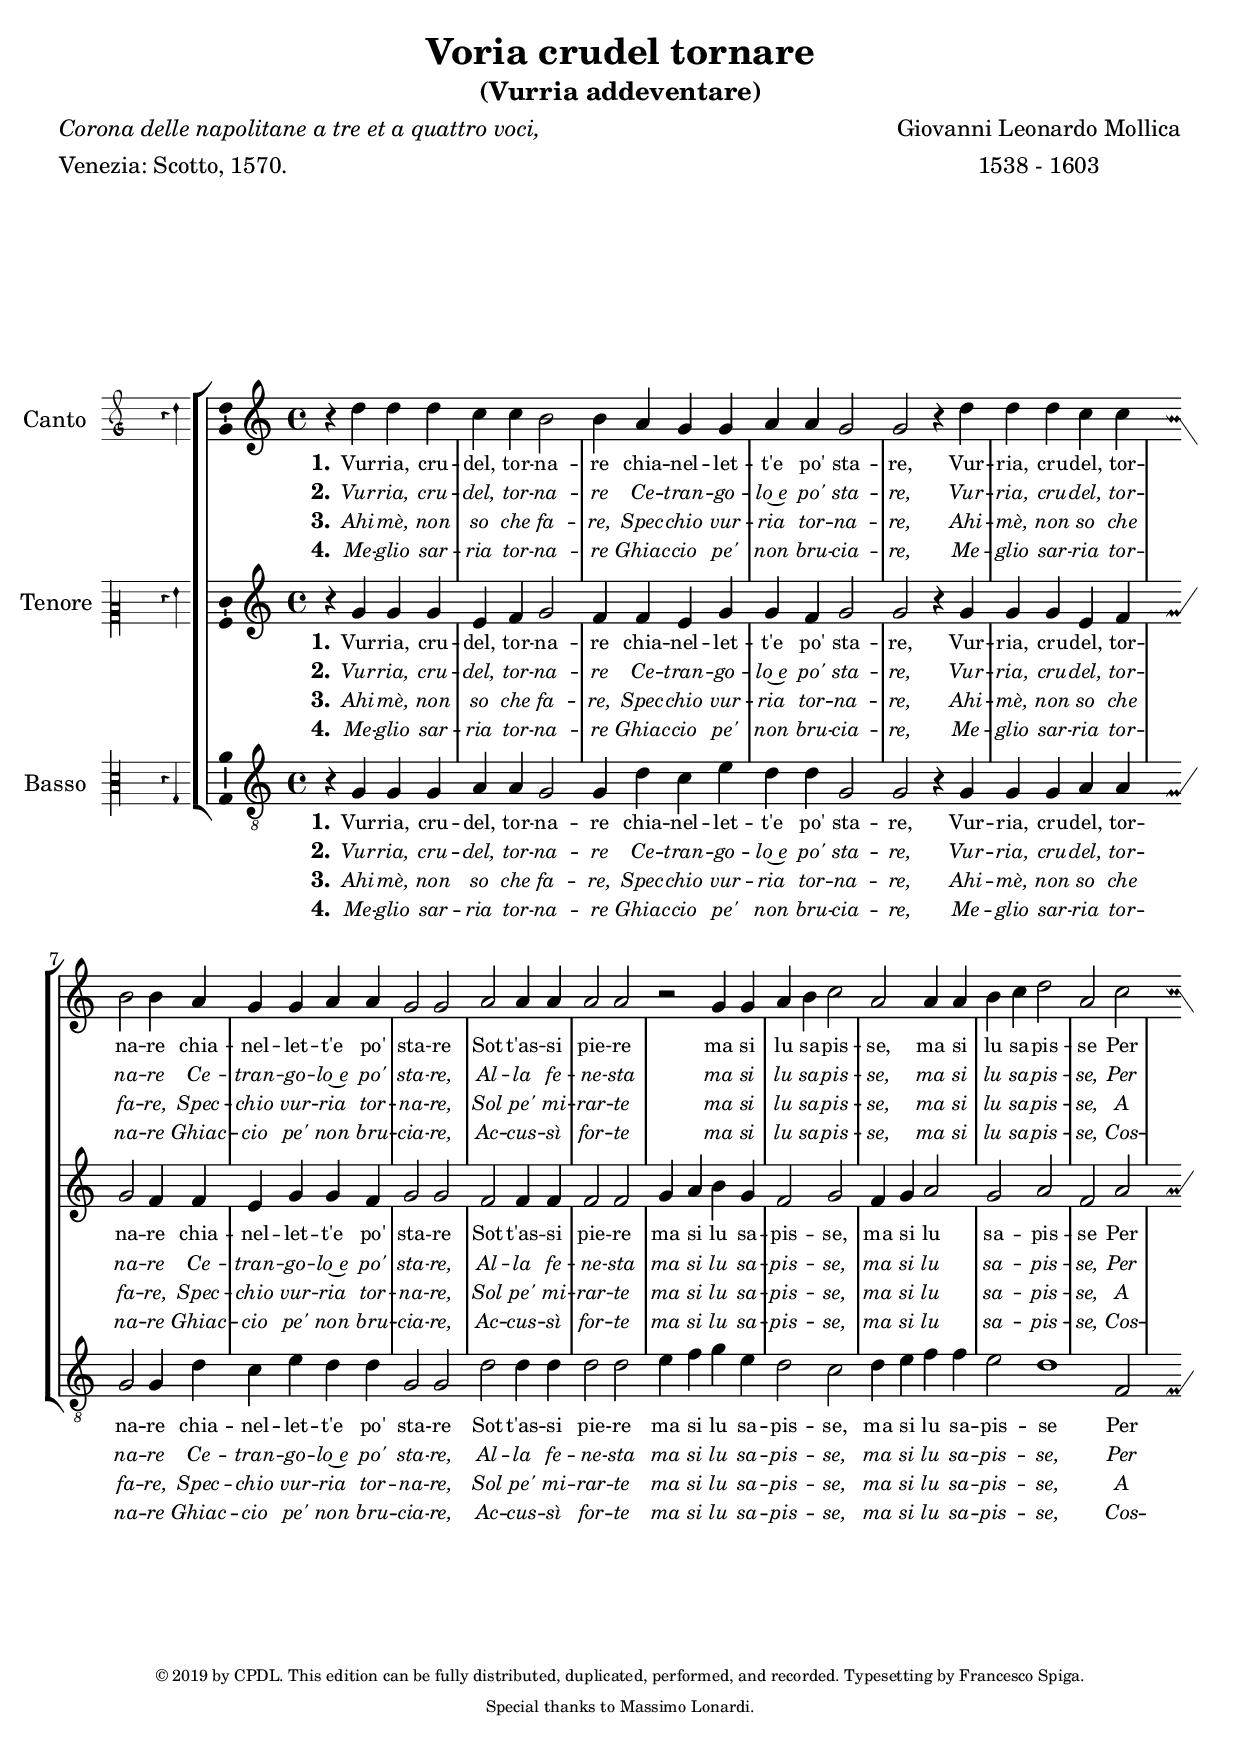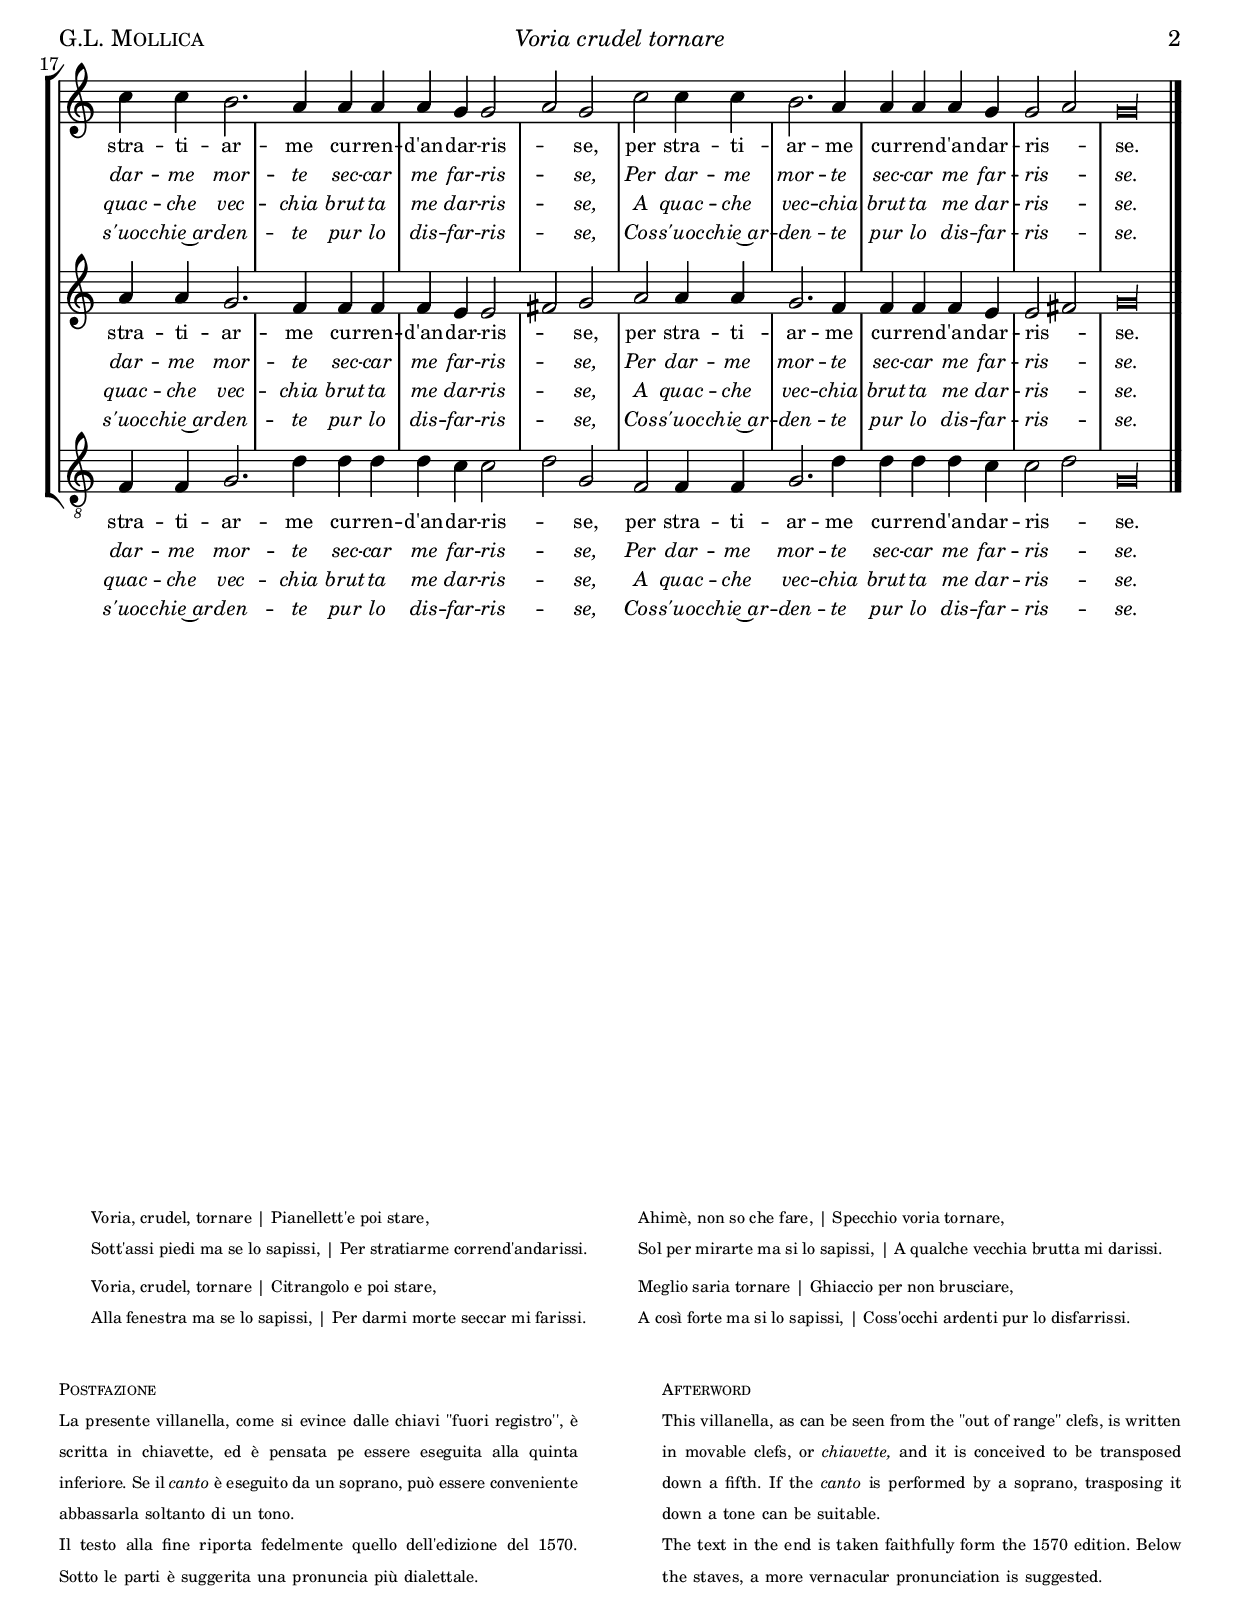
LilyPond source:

% Created on Mon Apr 25 18:01:47 CEST 2011
\version "2.18.2"



ss = \once \set suggestAccidentals = ##t

incipit =
#(define-music-function (parser location incipit-music) (ly:music?)
#{
\once \override Staff.InstrumentName.self-alignment-X = #RIGHT
\once \override Staff.InstrumentName.self-alignment-Y = ##f
\once \override Staff.InstrumentName.padding = #0.3
\once \override Staff.InstrumentName.stencil =
#(lambda (grob)
(let* ((instrument-name (ly:grob-property grob 'long-text)))
(set! (ly:grob-property grob 'long-text)
#{ \markup
\score
{
{ \context MensuralStaff \with {
instrumentName = #instrument-name
\remove "Time_signature_engraver"
} $incipit-music
}

\layout { $(ly:grob-layout grob)
line-width = \indent
indent =
% primitive-eval is probably easiest for
% escaping lexical closure and evaluating
% everything respective to (current-module).
#(primitive-eval
'(or (false-if-exception (- indent incipit-width))
(* 0.5 indent)))
ragged-right = ##f
ragged-last = ##f
system-count = #1 }
}
#})
(system-start-text::print grob)))
#}) 

htitle=\markup \italic {"Voria crudel tornare"}
hcomposer=\markup { \smallCaps "G.L. Mollica" }
corsivo=\override LyricText.font-shape = #'italic
tondo =\revert Lyrics.LyricText.font-shape

global = {
  
  \autoBeamOff
  \override Staff.BarLine #'transparent = ##t
  \key g \mixolydian
  \override NoteHead #'style = #'baroque
  
   \repeat unfold 25 { \skip 1  }
   
 
  % the final bar line is not interrupted
  \revert Staff.BarLine #'transparent
   
  
  
  
  \bar "|."  \stopStaff
  
  
  
  
}

staffSoprano = 
	
	\relative c'' {
		\time 4/4
	\override Score.MetronomeMark #'stencil = ##f
	
	%\set Staff.instrumentName = "Canto "
	\set Staff.midiInstrument = "orchestral harp"
	
	\clef treble
	

r4 d d d
c c b2
b4 a g g
a a g2
g2 r4 d' d d
c c b2
b4 a g g
a a g2
g2
a2 a4 a
a2 a
r2 g4 g a b
c2 a
a4 a b c
d2 a
c2 c4 c
b2. a4
a a a g
g2 a
g2 c2 c4 c
b2. a4
a a a g
g2 a
g\longa*1/4


 
                    
                    
  } 
  	
	


staffAlto = 
	
	\relative c'' { 
		%\set Staff.instrumentName = "Tenore"
	\set Staff.midiInstrument = "orchestral harp"
	
	\clef treble
	
	r4 g g g
	e f g2
	f4 f e g
	g f g2
	g r4 g g g
	e f g2
	f4 f e g
	g f g2
	g 
	f2 f4 f
	f2 f
	g4 a b g
	f2 g
	f4 g a2
	g a
	f2 a
	a4 a g2.
	f4 f f
	f4 e e2
	fis g
	a
	a4 a g2.
	f4 f f
	f4 e e2
	fis g\longa*1/4
	
	
	
	


 
	}


staffTenor = 
	
	\relative c' {
		
		%\set Staff.instrumentName = "Tenore"
	\set Staff.midiInstrument = "orchestral harp"
	
	\clef "G_8"
	
        r4 g4 g g
        a a g2
        g4 d' c e 
        d4 d g,2
        g r4 g4 
        g g
        a a g2
        g4 d' c e 
        d4 d g,2
        g d'2
        d4 d d2
        d e4 f
        g e d2
        c2 d4 e
        f f e2
        d1
        f,2 f4 f
        g2. d'4
        d d d c
        c2 d
        g, f2
        f4 f g2.
        d'4 d d
        d c c2
        d
        g,\longa*1/4
	
 
  
	}






testoa = \lyricmode { \set stanza = "1."
                      

Vur -- ria, cru -- del, tor -- na -- re
chia -- nel -- let -- t'e po' sta -- re,
Vur -- ria, cru -- del, tor -- na -- re
chia -- nel -- let -- t'e po' sta -- re
Sot -- t'as -- si pie -- re ma si lu sa -- pis -- se,
ma si lu sa -- pis -- se
Per stra -- ti -- ar -- me cur -- ren -- d'an -- dar -- ris -- _ se,
per stra -- ti -- ar -- me cur -- ren -- d'an -- dar -- ris -- _ se.
 

    
}


testoaa = \lyricmode { \set stanza = "2." \corsivo
                       

  Vur -- ria, cru -- del, tor -- na -- re
  Ce -- tran -- go -- lo~e po' sta -- re,
   Vur -- ria, cru -- del, tor -- na -- re
  Ce -- tran -- go -- lo~e po' sta -- re,
   Al -- la fe -- ne -- sta ma si lu sa -- pis -- se,
   ma si lu sa -- pis -- se,
   Per dar -- me mor -- te sec -- car me far -- ris -- _ se,
   Per dar -- me mor -- te sec -- car me far -- ris -- _ se.
 
 
 
                       
}

testoaaa = \lyricmode { 
  
\set stanza = "3." \corsivo

  Ahi -- mè, non so che fa -- re,
  Spec -- chio vur -- ria tor -- na -- re,
  Ahi -- mè, non so che fa -- re,
  Spec -- chio vur -- ria tor -- na -- re,
   Sol pe' mi -- rar -- te ma si lu sa -- pis -- se,
   ma si lu sa -- pis -- se,
   A quac -- che vec -- chia brut -- ta me dar -- ris -- _ se,
    A quac -- che vec -- chia brut -- ta me dar -- ris -- _ se.



                       
}


testoaaaa = \lyricmode { 
  
\set stanza = "4." \corsivo
 
  Me -- glio sar -- ria tor -- na -- re
  Ghiac -- cio pe' non bru -- cia -- re,
  Me -- glio sar -- ria tor -- na -- re
  Ghiac -- cio pe' non bru -- cia -- re,
  Ac -- cus -- sì for -- te ma si lu sa -- pis -- se,
   ma si lu sa -- pis -- se,
   Cos -- s'uoc -- chie~ar -- den -- te pur lo dis -- far -- ris -- _ se,
   Cos -- s'uoc -- chie~ar -- den -- te pur lo dis -- far -- ris -- _ se.



                       
}



testob = \lyricmode { 
    
\set stanza = "1."



 
  
}

testobb = \lyricmode { \corsivo
                       
\set stanza = "2."




                       
}

testobbb = \lyricmode { 
  
  
  \set stanza = "3."
  \corsivo
  

  

  
}


testobbbb = \lyricmode { 
  
  
  \set stanza = "4."
  \corsivo


  
}


testoc = \lyricmode {
  
\set stanza = "1."



    
}

testocc = \lyricmode { \set stanza = "2." \corsivo
  

                       
  
  
    
}

testoccc = \lyricmode { \set stanza = "3." \corsivo
  

    
}

testocccc = \lyricmode { \set stanza = "4." \corsivo
  

    
}


incipitcantus=\new MensuralVoice = "incipitcantus" <<
s1
{ \relative c'' {
\clef "petrucci-g"
\key g \mixolydian
r4 d4
  }
}
>>

incipitaltus=\new MensuralVoice = "incipitcantusII" <<
s1

{ \relative c'' {
\clef "petrucci-c2"
\key g \mixolydian
r4 g4 
  }
}
>>

incipittenor=\new MensuralVoice = "incipitaltus" <<
s1

{ \relative c' {
\clef "petrucci-c3"
\key g \mixolydian
r4 g4

  }
}
>>



\book {

\paper{
	evenHeaderMarkup=\markup  \fill-line { \hcomposer \htitle \fromproperty #'page:page-number-string   }
	oddHeaderMarkup= \markup  \fill-line { \on-the-fly #not-first-page \fromproperty #'page:page-number-string \on-the-fly #not-first-page \htitle \on-the-fly #not-first-page \hcomposer   }
	system-system-spacing =
	#'((basic-distance . 10) (minimum-distance . 0) (padding . 3))
  }

	
\header {
	title = "Voria crudel tornare"
	subtitle = "(Vurria addeventare)"
	composer = \markup \center-column { "Giovanni Leonardo Mollica" "1538 - 1603" }
	poet = \markup \left-column { \line {\italic "Corona delle napolitane a tre et a quattro voci," } \line{ Venezia: Scotto, 1570.} }
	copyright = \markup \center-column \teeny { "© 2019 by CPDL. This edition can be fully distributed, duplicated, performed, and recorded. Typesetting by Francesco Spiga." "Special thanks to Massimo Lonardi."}
	
}


\score { 
  
<<
	\new StaffGroup = choirStaff 	<<
	  
		  \new Voice = "cantus" <<
		          \global
		           \set Staff.instrumentName =  #"Canto  "
		           \incipit \incipitcantus
		           \staffSoprano
		            >>
		               
		           \new Lyrics \lyricsto "cantus" { \testoa } 
		           \new Lyrics \lyricsto "cantus" { \testoaa }
		           \new Lyrics \lyricsto "cantus" { \testoaaa }
		           \new Lyrics \lyricsto "cantus" { \testoaaaa }
		        
		     
		  \new Voice = "altus" <<
		          \global
		           \set Staff.instrumentName = #"Tenore "
		           \incipit \incipitaltus
		           \staffAlto
		            >>
		               
		           \new Lyrics \lyricsto "altus" {\testoa }
		           \new Lyrics \lyricsto "altus" {\testoaa }
		           \new Lyrics \lyricsto "altus" {\testoaaa }
		           \new Lyrics \lyricsto "altus" {\testoaaaa }
		           
		  
		   \new Voice = "tenor" <<
		          \global
		           \set Staff.instrumentName =  #"Basso  "
		           \incipit \incipittenor
		           \staffTenor
		            >>
		               
		           \new Lyrics \lyricsto "tenor" {\testoa }
		           \new Lyrics \lyricsto "tenor" {\testoaa }
		           \new Lyrics \lyricsto "tenor" {\testoaaa }
		           \new Lyrics \lyricsto "tenor" {\testoaaaa }
		          
		
		  
	>>
         >>
         
 \layout {    ragged-last=##f
  	  indent = 2.5\cm
  	  incipit-width = 1.5\cm
  	  
  	  \context {
         \Score
         
         
       }
 \context {
      \Staff
      \consists Custos_engraver
      \override Custos #'style = #'mensural
   
    
    }
    
    \context {
    \Voice
    \consists "Ambitus_engraver"
  }
    
    \context {
      \Lyrics
      % **** Prevents lyrics from running too close together
      \override LyricSpace #'minimum-distance = #0.6
      % **** Makes the text of lyrics a little smaller
      \override LyricText #'font-size = #-1
      % **** Moves lines of lyrics closer together
      \override VerticalAxisGroup #'minimum-Y-extent = #'(-1 . 1)
    }
  }
}

\score {
  
 <<
   
   \new Staff \transpose g c \staffSoprano
    \new Staff \transpose g c \staffAlto
     \new Staff \transpose g c \staffTenor
 >>
   
   \midi { \context {
      \Score
      tempoWholesPerMinute = #(ly:make-moment 38 1)
    }
  
}

}
         
  

	
 
	
	

	


\markup { \teeny
  \fill-line {
    \hspace #0.1 % moves the column off the left margin;
     % can be removed if space on the page is tight
     \column {
      \line  { 
        \column {
       "Voria, crudel, tornare | Pianellett'e poi stare,"
"Sott'assi piedi ma se lo sapissi, | Per stratiarme corrend'andarissi."
			
        }
      }
      \combine \null \vspace #0.1 % adds vertical spacing between verses
      \line { 
        \column {
          

     "Voria, crudel, tornare | Citrangolo e poi stare,"
   "Alla fenestra ma se lo sapissi, | Per darmi morte seccar mi farissi."


        }
      }
      
       
    }
    \hspace #0.1 % adds horizontal spacing between columns;
    \column {
      \line { 
        \column {
         
        "Ahimè, non so che fare, | Specchio voria tornare,"
   "Sol per mirarte ma si lo sapissi, | A qualche vecchia brutta mi darissi."


        }
      }
      \combine \null \vspace #0.1 % adds vertical spacing between verses
      \line { 
        \column {
         

      "Meglio saria tornare | Ghiaccio per non brusciare,"
   "A così forte ma si lo sapissi, | Coss'occhi ardenti pur lo disfarrissi."


        }
      }
      
           
      
      
    }
  \hspace #0.1 % gives some extra space on the right margin;
  % can be removed if page space is tight
  }
}

\markup { \vspace #2 \teeny 
	
	\fill-line {
		
	\column {
		 \override #'(line-width . 50)
		
		\line { \smallCaps { "Postfazione" } }
		\override #'(line-width . 50)
		 \justify { La presente villanella, come si evince dalle chiavi ''fuori registro'', è scritta in chiavette, ed è pensata pe
		            essere eseguita alla quinta inferiore. Se il\italic canto è eseguito da un soprano, può essere
		            conveniente abbassarla soltanto di un tono.
			
			
			} 
			\hspace #0
			\override #'(line-width . 50)
		 \justify {
		   
		Il testo alla fine riporta fedelmente quello dell'edizione del 1570. Sotto le parti è suggerita una pronuncia
		più dialettale.
		            
			} 
			
		
		
		
	}
	
	\column {
		 \override #'(line-width . 50)
		\line { \smallCaps { "Afterword" } }
		\override #'(line-width . 50)
		\justify { This villanella, as can be seen from the ''out of range'' clefs, is written in movable clefs, 
		           or\italic chiavette, and it is conceived to be transposed down a fifth. If the\italic canto is performed by a 
		           soprano, trasposing it down a tone can be suitable.
			
			
			
		}
		\hspace #0
		\override #'(line-width . 50)
		\justify { 
		  
		The text in the end is taken faithfully form the 1570 edition. Below the staves, a more vernacular pronunciation is suggested.
		}
		
		
	}
		
	}
	
	
}

}